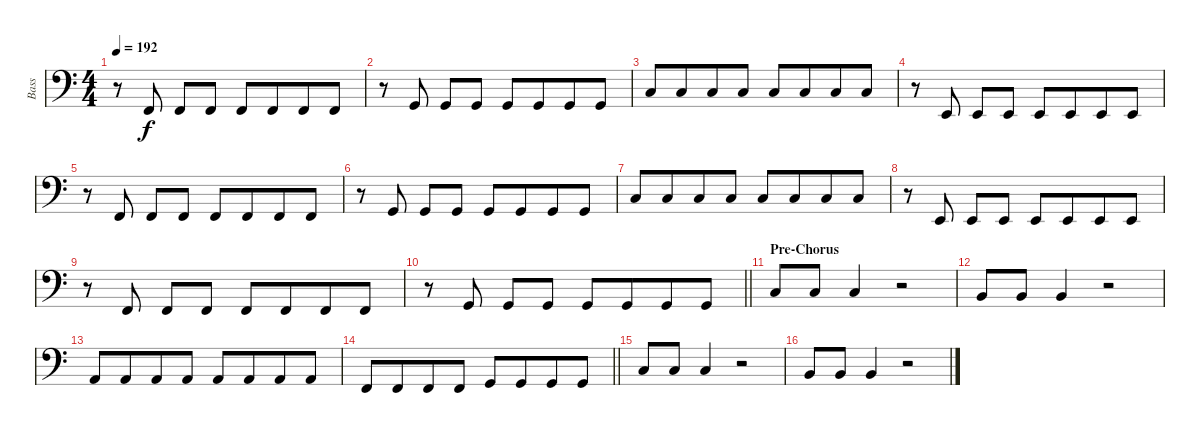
\track ("Bass" "Bass") {instrument electricbasspick}
\staff {score}
\tuning (G2 D2 A1 E1) {hide}
\ts (4 4)
\tempo 192
\clef f4
\ks c
r.8{dy f} 1.4.8 1.4.8 1.4.8 1.4.8 1.4.8{beam merge} 1.4.8 1.4.8 |
r.8 3.4.8 3.4.8 3.4.8 3.4.8 3.4.8{beam merge} 3.4.8 3.4.8 |
3.3.8 3.3.8{beam merge} 3.3.8 3.3.8 3.3.8 3.3.8{beam merge} 3.3.8 3.3.8 |
r.8 0.4.8 0.4.8 0.4.8 0.4.8 0.4.8{beam merge} 0.4.8 0.4.8 |
r.8 1.4.8 1.4.8 1.4.8 1.4.8 1.4.8{beam merge} 1.4.8 1.4.8 |
r.8 3.4.8 3.4.8 3.4.8 3.4.8 3.4.8{beam merge} 3.4.8 3.4.8 |
3.3.8 3.3.8{beam merge} 3.3.8 3.3.8 3.3.8 3.3.8{beam merge} 3.3.8 3.3.8 |
r.8 0.4.8 0.4.8 0.4.8 0.4.8 0.4.8{beam merge} 0.4.8 0.4.8 |
r.8 1.4.8 1.4.8 1.4.8 1.4.8 1.4.8{beam merge} 1.4.8 1.4.8 |
\barLineRight lightlight
r.8 3.4.8 3.4.8 3.4.8 3.4.8 3.4.8{beam merge} 3.4.8 3.4.8 |
\section ("" "Pre-Chorus")
3.3.8 3.3.8 3.3.4 r.2 |
2.3.8 2.3.8 2.3.4 r.2 |
5.4.8 5.4.8{beam merge} 5.4.8 5.4.8 5.4.8 5.4.8{beam merge} 5.4.8 5.4.8 |
\barLineRight lightlight
1.4.8 1.4.8{beam merge} 1.4.8 1.4.8 3.4.8 3.4.8{beam merge} 3.4.8 3.4.8 |
3.3.8 3.3.8 3.3.4 r.2 |
2.3.8 2.3.8 2.3.4 r.2
